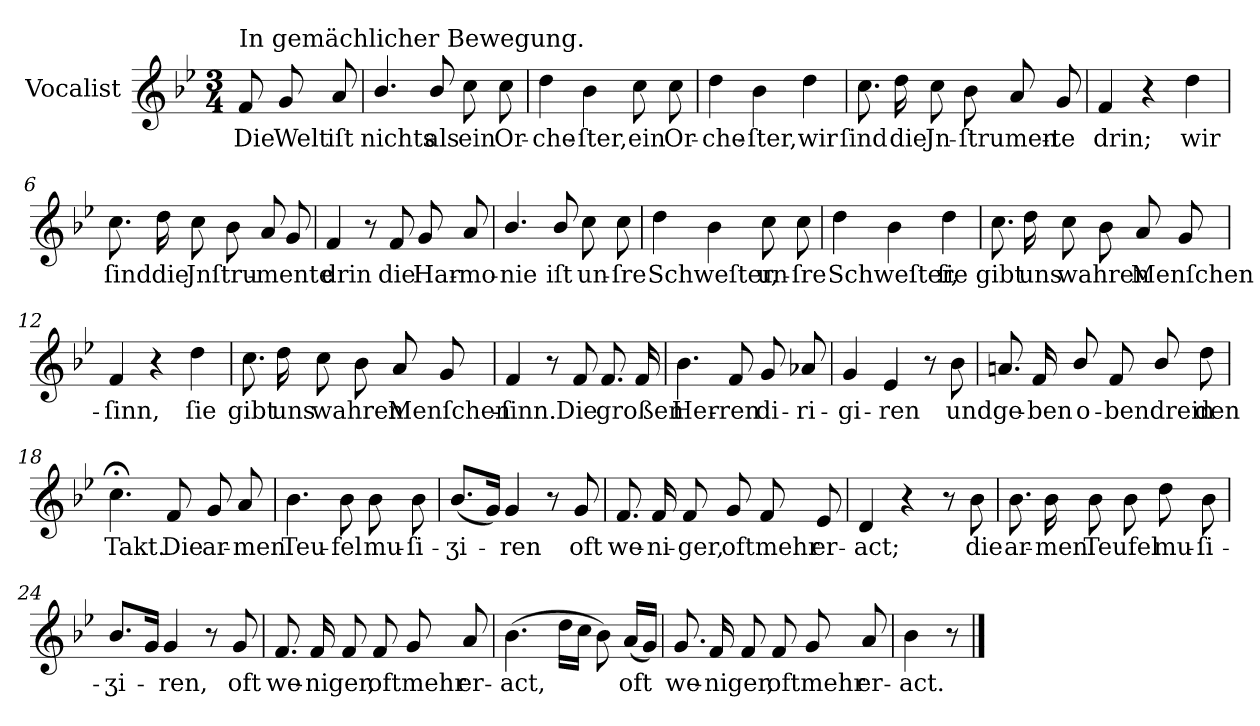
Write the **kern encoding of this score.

**kern	**text
*part1	*part1
*staff1	*staff1
*I"Vocalist	*
*clefG2	*
*k[b-e-]	*
*B-:	*
*M3/4	*
=	=
!LO:TX:a:t=In gemächlicher Bewegung.	!
8f	Die
8g	Welt
8a	iſt
=1	=1
4.b-/	nichts
8b-/	als
8cc	ein
8cc	Or-
=2	=2
4dd	-che-
4b-	-ſter,
8cc	ein
8cc	Or-
=3	=3
4dd	-che-
4b-	-ſter,
4dd	wir
=4	=4
8.cc	ſind
16dd	die
8cc	Jn-
8b-	-ſtrumen-
8a	.
8g	-te
=5	=5
4f	drin;
4r	.
4dd	wir
=6	=6
8.cc	ſind
16dd	die
8cc	Jnſtru-
8b-	.
8a	-mente
8g	.
=7	=7
4f	drin
8r	.
8f	die
8g	Har-
8a	-mo-
=8	=8
4.b-/	-nie
8b-/	iſt
8cc	un-
8cc	-ſre
=9	=9
4dd	Schweſter,
4b-	.
8cc	un-
8cc	-ſre
=10	=10
4dd	Schweſter,
4b-	.
4dd	ſie
=11	=11
8.cc	gibt
16dd	uns
8cc	wahren
8b-	.
8a	Menſchen-
8g	.
=12	=12
4f	-ſinn,
4r	.
4dd	ſie
=13	=13
8.cc	gibt
16dd	uns
8cc	wahren
8b-	.
8a	Menſchen-
8g	.
=14	=14
4f	-ſinn.
8r	.
8f	Die
8.f	großen
16f	.
=15	=15
4.b-	Her-
8f	-ren
8g	di-
8a-X	-ri-
=16	=16
4g	-gi-
4e-	-ren
8r	.
8b-	und
=17	=17
8.an	ge-
16f	-ben
8b-/	o-
8f	-bendrein
8b-/	.
8dd	den
=18	=18
4.cc;<	Takt.
8f	Die
8g	ar-
8a	-men
=19	=19
4.b-	Teu-
8b-	-fel
8b-	mu-
8b-	-ſi-
=20	=20
(8.b-L	-ʒi-
16gJk)	.
4g	-ren
8r	.
8g	oft
=21	=21
8.f	we-
16f	-ni-
8f	-ger,
8g	oft
8f	mehr
8e-	er-
=22	=22
4d	-act;
4r	.
8r	.
8b-	die
=23	=23
8.b-	ar-
16b-	-men
8b-	Teufel
8b-	.
8dd	mu-
8b-	-ſi-
=24	=24
8.b-L	-ʒi-
16gJk	.
4g	-ren,
8r	.
8g	oft
=25	=25
8.f	we-
16f	-niger,
8f	.
8f	oft
8g	mehr
8a	er-
=26	=26
(4.b-	-act,
16ddLL	.
16ccJJ	.
8b-)	.
(16aLL	oft
16gJJ)	.
=27	=27
8.g	we-
16f	-niger,
8f	.
8f	oft
8g	mehr
8a	er-
=28	=28
4b-	-act.
8r	.
==	==
*-	*-
